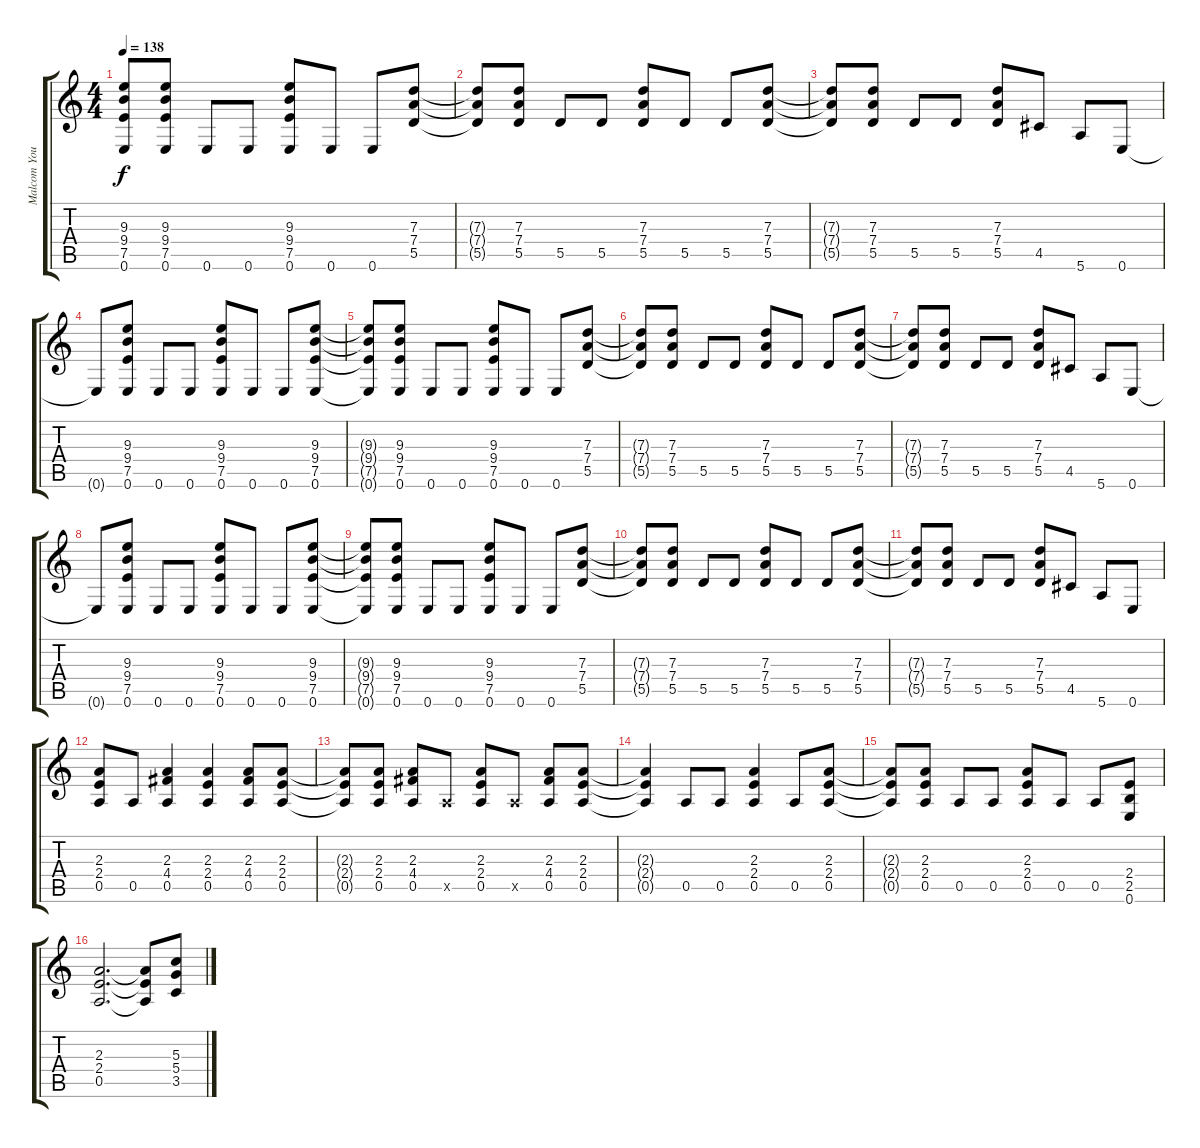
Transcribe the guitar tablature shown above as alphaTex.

\track ("Malcom Young" "Malcom You") {instrument overdrivenguitar}
\staff {score tabs}
\tuning (E4 B3 G3 D3 A2 E2) {hide}
\ts (4 4)
\tempo 138
\clef g2
\ks c
(9.3{t} 9.4{t} 7.5{t} 0.6{t}).8{dy f} (9.3 9.4 7.5 0.6).8 0.6.8 0.6.8 (9.3 9.4 7.5 0.6).8 0.6.8 0.6.8 (7.3 7.4 5.5).8 |
(7.3{t} 7.4{t} 5.5{t}).8 (7.3 7.4 5.5).8 5.5.8 5.5.8 (7.3 7.4 5.5).8 5.5.8 5.5.8 (7.3 7.4 5.5).8 |
(7.3{t} 7.4{t} 5.5{t}).8 (7.3 7.4 5.5).8 5.5.8 5.5.8 (7.3 7.4 5.5).8 4.5.8 5.6.8 0.6.8 |
0.6{t}.8 (9.3 9.4 7.5 0.6).8 0.6.8 0.6.8 (9.3 9.4 7.5 0.6).8 0.6.8 0.6.8 (9.3 9.4 7.5 0.6).8 |
(9.3{t} 9.4{t} 7.5{t} 0.6{t}).8 (9.3 9.4 7.5 0.6).8 0.6.8 0.6.8 (9.3 9.4 7.5 0.6).8 0.6.8 0.6.8 (7.3 7.4 5.5).8 |
(7.3{t} 7.4{t} 5.5{t}).8 (7.3 7.4 5.5).8 5.5.8 5.5.8 (7.3 7.4 5.5).8 5.5.8 5.5.8 (7.3 7.4 5.5).8 |
(7.3{t} 7.4{t} 5.5{t}).8 (7.3 7.4 5.5).8 5.5.8 5.5.8 (7.3 7.4 5.5).8 4.5.8 5.6.8 0.6.8 |
0.6{t}.8 (9.3 9.4 7.5 0.6).8 0.6.8 0.6.8 (9.3 9.4 7.5 0.6).8 0.6.8 0.6.8 (9.3 9.4 7.5 0.6).8 |
(9.3{t} 9.4{t} 7.5{t} 0.6{t}).8 (9.3 9.4 7.5 0.6).8 0.6.8 0.6.8 (9.3 9.4 7.5 0.6).8 0.6.8 0.6.8 (7.3 7.4 5.5).8 |
(7.3{t} 7.4{t} 5.5{t}).8 (7.3 7.4 5.5).8 5.5.8 5.5.8 (7.3 7.4 5.5).8 5.5.8 5.5.8 (7.3 7.4 5.5).8 |
(7.3{t} 7.4{t} 5.5{t}).8 (7.3 7.4 5.5).8 5.5.8 5.5.8 (7.3 7.4 5.5).8 4.5.8 5.6.8 0.6.8 |
(2.3 2.4 0.5).8 0.5.8 (2.3 4.4 0.5).4 (2.3 2.4 0.5).4 (2.3 4.4 0.5).8 (2.3 2.4 0.5).8 |
(2.3{t} 2.4{t} 0.5{t}).8 (2.3 2.4 0.5).8 (2.3 4.4 0.5).8 0.5{x}.8 (2.3 2.4 0.5).8 0.5{x}.8 (2.3 4.4 0.5).8 (2.3 2.4 0.5).8 |
(2.3{t} 2.4{t} 0.5{t}).4 0.5.8 0.5.8 (2.3 2.4 0.5).4 0.5.8 (2.3 2.4 0.5).8 |
(2.3{t} 2.4{t} 0.5{t}).8 (2.3 2.4 0.5).8 0.5.8 0.5.8 (2.3 2.4 0.5).8 0.5.8 0.5.8 (2.4 2.5 0.6).8 |
(2.3 2.4 0.5).2{d} (2.3{t} 2.4{t} 0.5{t}).8 (5.3 5.4 3.5).8
